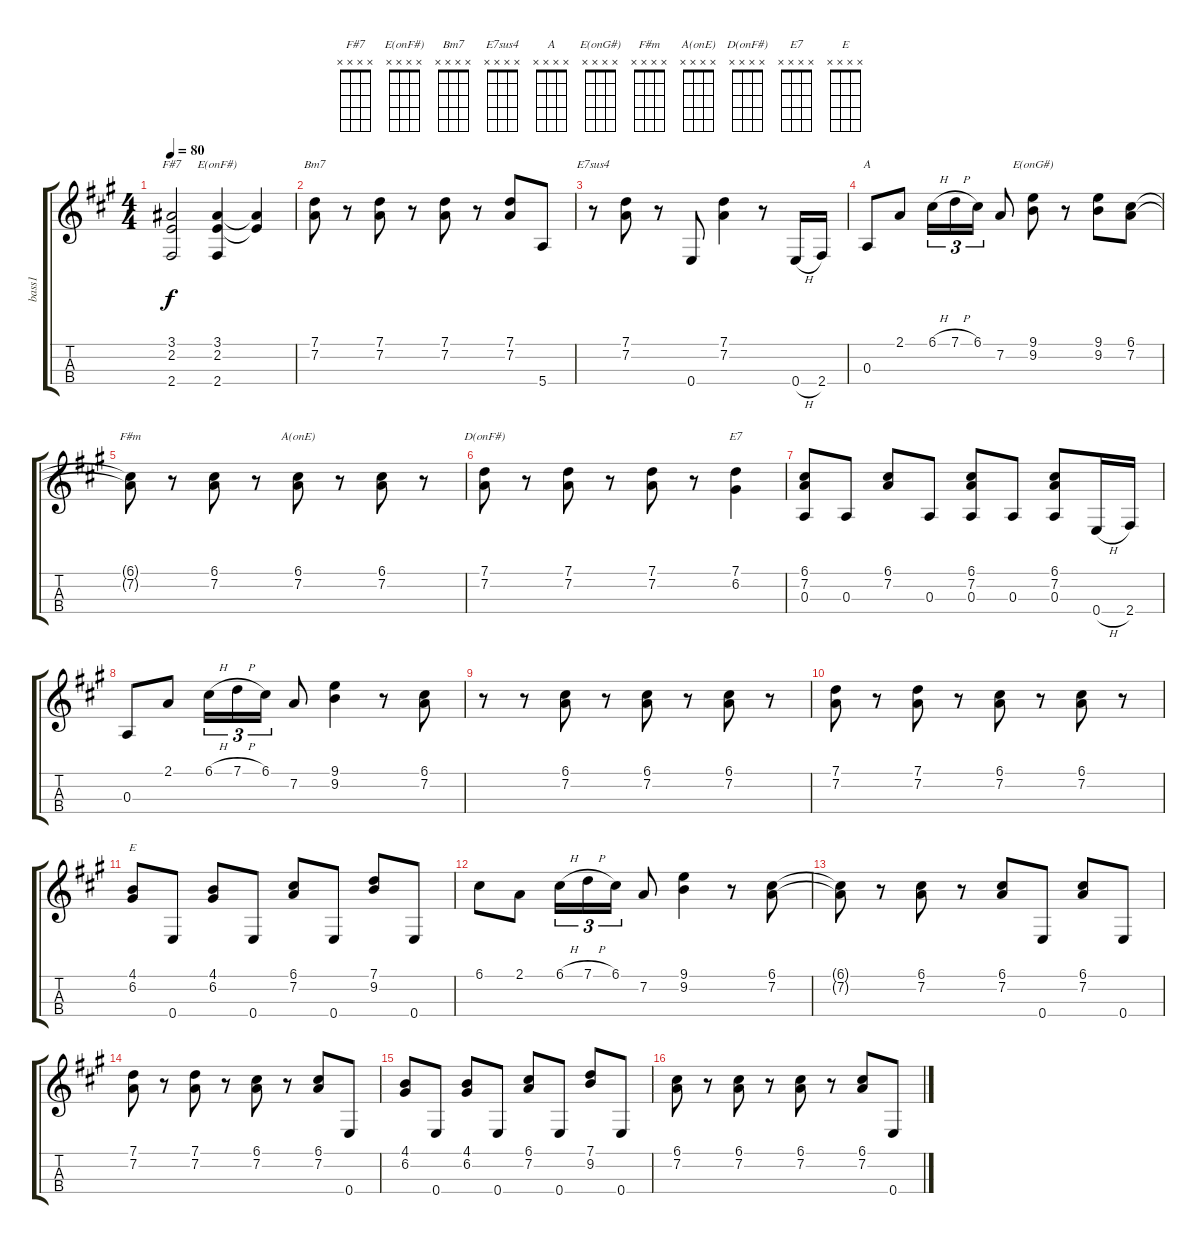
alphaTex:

\track ("bass1" "bass1") {instrument electricbassfinger}
\staff {score tabs}
\tuning (G3 D3 A2 E2) {hide}
\chord ("F#7" x x x x)
\chord ("E(onF#)" x x x x)
\chord ("Bm7" x x x x)
\chord ("E7sus4" x x x x)
\chord ("A" x x x x)
\chord ("E(onG#)" x x x x)
\chord ("F#m" x x x x)
\chord ("A(onE)" x x x x)
\chord ("D(onF#)" x x x x)
\chord ("E7" x x x x)
\chord ("E" x x x x)
\ts (4 4)
\tempo 80
\clef g2
\ks a
(3.1 2.2 2.4).2{ch "F#7" dy f} (3.1 2.2 2.4).4{ch "E(onF#)"} (3.1{t} 2.2{t}).4 |
(7.1 7.2).8{ch "Bm7"} r.8 (7.1 7.2).8 r.8 (7.1 7.2).8 r.8 (7.1 7.2).8 5.4.8 |
r.8{ch "E7sus4"} (7.1 7.2).8 r.8 0.4.8 (7.1 7.2).4 r.8 0.4{h}.16 2.4.16 |
0.3.8{ch "A"} 2.1.8 6.1{h}.16{tu (3 2)} 7.1{h}.16{tu (3 2)} 6.1.16{tu (3 2)} 7.2.8 (9.1 9.2).8{ch "E(onG#)"} r.8 (9.1 9.2).8 (6.1 7.2).8 |
(6.1{t} 7.2{t}).8{ch "F#m"} r.8 (6.1 7.2).8 r.8 (6.1 7.2).8{ch "A(onE)"} r.8 (6.1 7.2).8 r.8 |
(7.1 7.2).8{ch "D(onF#)"} r.8 (7.1 7.2).8 r.8 (7.1 7.2).8 r.8 (7.1 6.2).4{ch "E7"} |
(6.1 7.2 0.3).8 0.3.8 (6.1 7.2).8 0.3.8 (6.1 7.2 0.3).8 0.3.8 (6.1 7.2 0.3).8 0.4{h}.16 2.4.16 |
0.3.8 2.1.8 6.1{h}.16{tu (3 2)} 7.1{h}.16{tu (3 2)} 6.1.16{tu (3 2)} 7.2.8 (9.1 9.2).4 r.8 (6.1 7.2).8 |
r.8 r.8 (6.1 7.2).8 r.8 (6.1 7.2).8 r.8 (6.1 7.2).8 r.8 |
(7.1 7.2).8 r.8 (7.1 7.2).8 r.8 (6.1 7.2).8 r.8 (6.1 7.2).8 r.8 |
(4.1 6.2).8{ch "E"} 0.4.8 (4.1 6.2).8 0.4.8 (6.1 7.2).8 0.4.8 (7.1 9.2).8 0.4.8 |
6.1.8 2.1.8 6.1{h}.16{tu (3 2)} 7.1{h}.16{tu (3 2)} 6.1.16{tu (3 2)} 7.2.8 (9.1 9.2).4 r.8 (6.1 7.2).8 |
(6.1{t} 7.2{t}).8 r.8 (6.1 7.2).8 r.8 (6.1 7.2).8 0.4.8 (6.1 7.2).8 0.4.8 |
(7.1 7.2).8 r.8 (7.1 7.2).8 r.8 (6.1 7.2).8 r.8 (6.1 7.2).8 0.4.8 |
(4.1 6.2).8 0.4.8 (4.1 6.2).8 0.4.8 (6.1 7.2).8 0.4.8 (7.1 9.2).8 0.4.8 |
(6.1 7.2).8 r.8 (6.1 7.2).8 r.8 (6.1 7.2).8 r.8 (6.1 7.2).8 0.4.8
